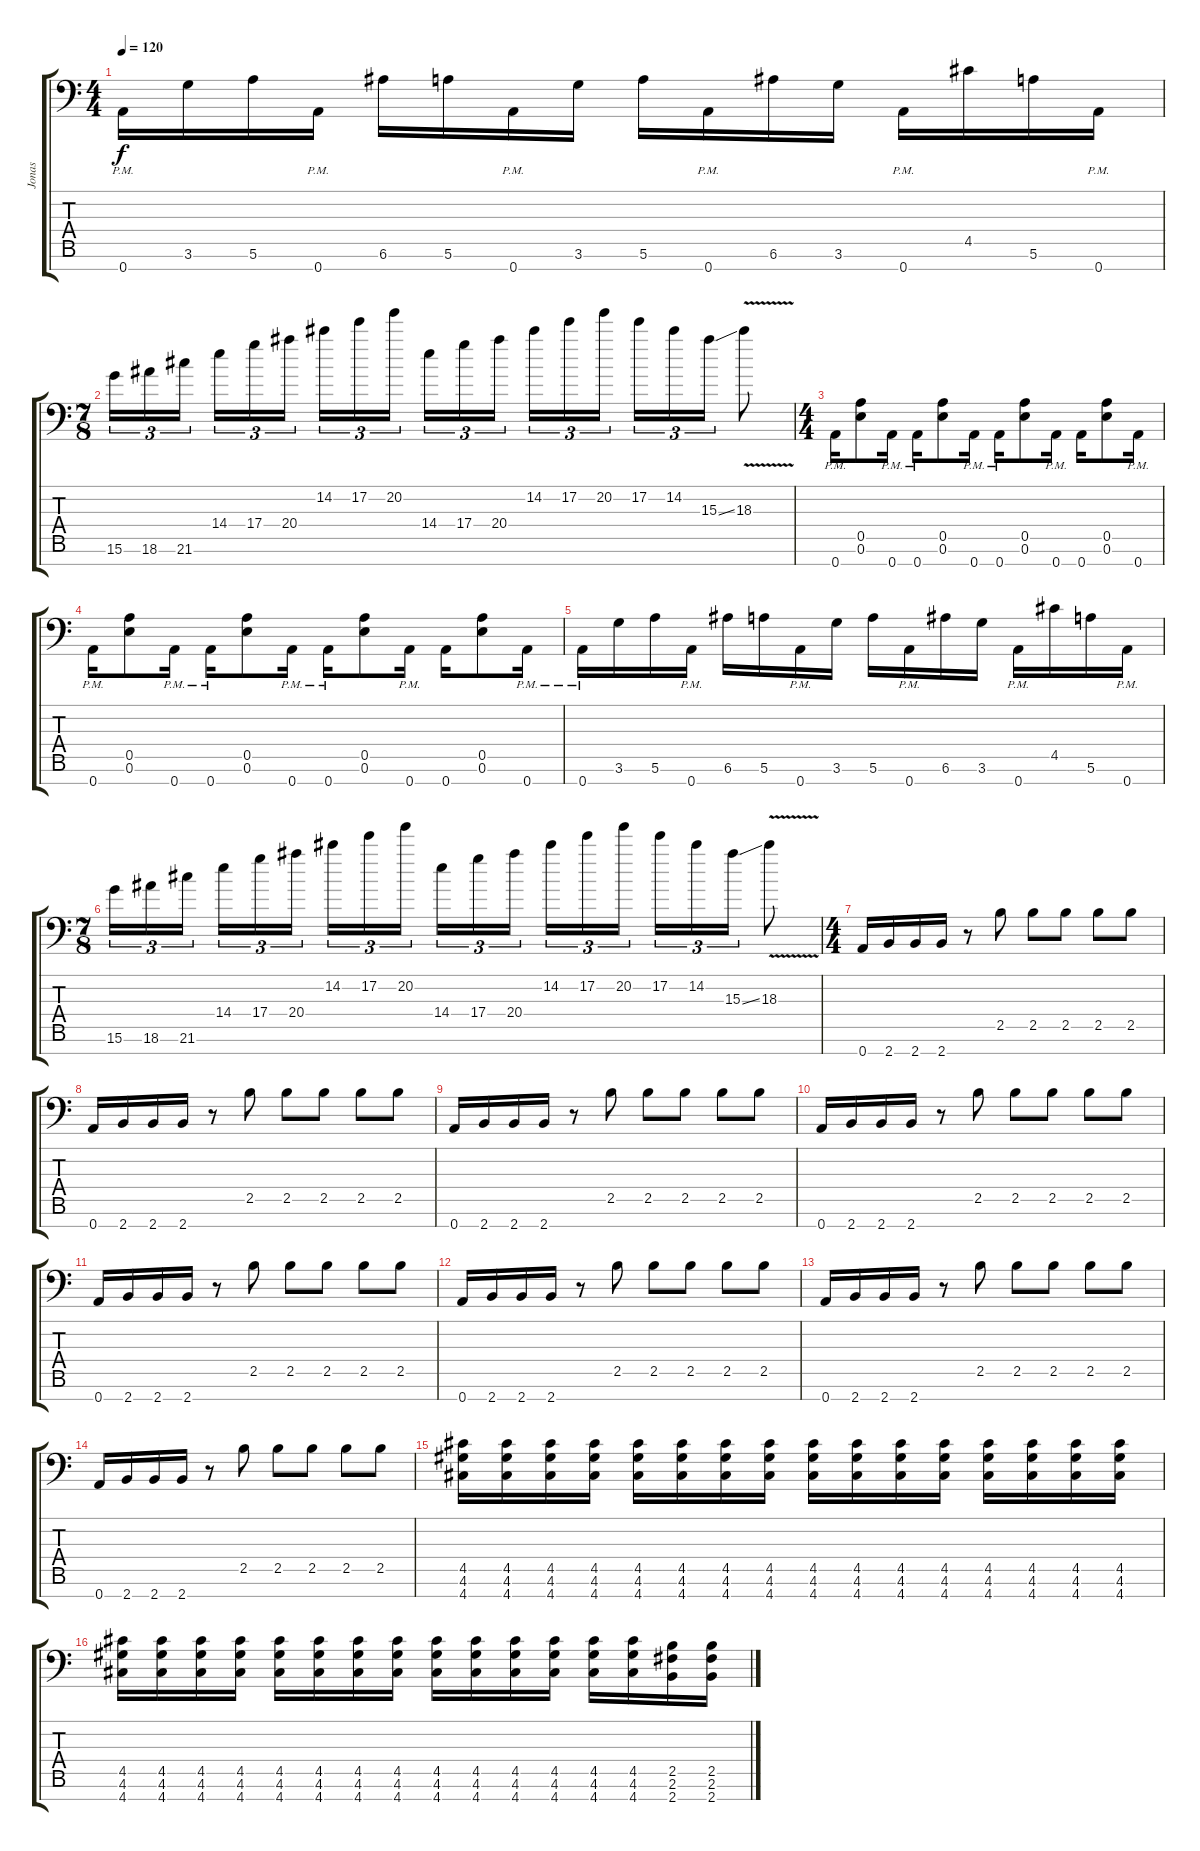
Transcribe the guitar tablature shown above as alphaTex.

\track ("Jonas" "Jonas") {instrument distortionguitar}
\staff {score tabs}
\tuning (E4 B3 G3 D3 A2 E2 A1) {hide}
\ts (4 4)
\tempo 120
\clef f4
\ks c
0.7{pm}.16{dy f} 3.6.16 5.6.16 0.7{pm}.16 6.6.16 5.6.16 0.7{pm}.16 3.6.16 5.6.16 0.7{pm}.16 6.6.16 3.6.16 0.7{pm}.16 4.5.16 5.6.16 0.7{pm}.16 |
\ts (7 8)
15.6.16{tu (3 2)} 18.6.16{tu (3 2)} 21.6.16{tu (3 2)} 14.4.16{tu (3 2)} 17.4.16{tu (3 2)} 20.4.16{tu (3 2)} 14.2.16{tu (3 2)} 17.2.16{tu (3 2)} 20.2.16{tu (3 2)} 14.4.16{tu (3 2)} 17.4.16{tu (3 2)} 20.4.16{tu (3 2)} 14.2.16{tu (3 2)} 17.2.16{tu (3 2)} 20.2.16{tu (3 2)} 17.2.16{tu (3 2)} 14.2.16{tu (3 2)} 15.3{ss}.16{tu (3 2)} 18.3{v}.8 |
\ts (4 4)
0.7{pm}.16 (0.5 0.6).8 0.7{pm}.16 0.7{pm}.16 (0.5 0.6).8 0.7{pm}.16 0.7{pm}.16 (0.5 0.6).8 0.7{pm}.16 0.7.16 (0.5 0.6).8 0.7{pm}.16 |
0.7{pm}.16 (0.5 0.6).8 0.7{pm}.16 0.7{pm}.16 (0.5 0.6).8 0.7{pm}.16 0.7{pm}.16 (0.5 0.6).8 0.7{pm}.16 0.7.16 (0.5 0.6).8 0.7{pm}.16 |
0.7{pm}.16 3.6.16 5.6.16 0.7{pm}.16 6.6.16 5.6.16 0.7{pm}.16 3.6.16 5.6.16 0.7{pm}.16 6.6.16 3.6.16 0.7{pm}.16 4.5.16 5.6.16 0.7{pm}.16 |
\ts (7 8)
15.6.16{tu (3 2)} 18.6.16{tu (3 2)} 21.6.16{tu (3 2)} 14.4.16{tu (3 2)} 17.4.16{tu (3 2)} 20.4.16{tu (3 2)} 14.2.16{tu (3 2)} 17.2.16{tu (3 2)} 20.2.16{tu (3 2)} 14.4.16{tu (3 2)} 17.4.16{tu (3 2)} 20.4.16{tu (3 2)} 14.2.16{tu (3 2)} 17.2.16{tu (3 2)} 20.2.16{tu (3 2)} 17.2.16{tu (3 2)} 14.2.16{tu (3 2)} 15.3{ss}.16{tu (3 2)} 18.3{v}.8 |
\ts (4 4)
0.7.16 2.7.16 2.7.16 2.7.16 r.8 2.5.8 2.5.8 2.5.8 2.5.8 2.5.8 |
0.7.16 2.7.16 2.7.16 2.7.16 r.8 2.5.8 2.5.8 2.5.8 2.5.8 2.5.8 |
0.7.16 2.7.16 2.7.16 2.7.16 r.8 2.5.8 2.5.8 2.5.8 2.5.8 2.5.8 |
0.7.16 2.7.16 2.7.16 2.7.16 r.8 2.5.8 2.5.8 2.5.8 2.5.8 2.5.8 |
0.7.16 2.7.16 2.7.16 2.7.16 r.8 2.5.8 2.5.8 2.5.8 2.5.8 2.5.8 |
0.7.16 2.7.16 2.7.16 2.7.16 r.8 2.5.8 2.5.8 2.5.8 2.5.8 2.5.8 |
0.7.16 2.7.16 2.7.16 2.7.16 r.8 2.5.8 2.5.8 2.5.8 2.5.8 2.5.8 |
0.7.16 2.7.16 2.7.16 2.7.16 r.8 2.5.8 2.5.8 2.5.8 2.5.8 2.5.8 |
(4.5 4.6 4.7).16 (4.5 4.6 4.7).16 (4.5 4.6 4.7).16 (4.5 4.6 4.7).16 (4.5 4.6 4.7).16 (4.5 4.6 4.7).16 (4.5 4.6 4.7).16 (4.5 4.6 4.7).16 (4.5 4.6 4.7).16 (4.5 4.6 4.7).16 (4.5 4.6 4.7).16 (4.5 4.6 4.7).16 (4.5 4.6 4.7).16 (4.5 4.6 4.7).16 (4.5 4.6 4.7).16 (4.5 4.6 4.7).16 |
(4.5 4.6 4.7).16 (4.5 4.6 4.7).16 (4.5 4.6 4.7).16 (4.5 4.6 4.7).16 (4.5 4.6 4.7).16 (4.5 4.6 4.7).16 (4.5 4.6 4.7).16 (4.5 4.6 4.7).16 (4.5 4.6 4.7).16 (4.5 4.6 4.7).16 (4.5 4.6 4.7).16 (4.5 4.6 4.7).16 (4.5 4.6 4.7).16 (4.5 4.6 4.7).16 (2.5 2.6 2.7).16 (2.5 2.6 2.7).16
